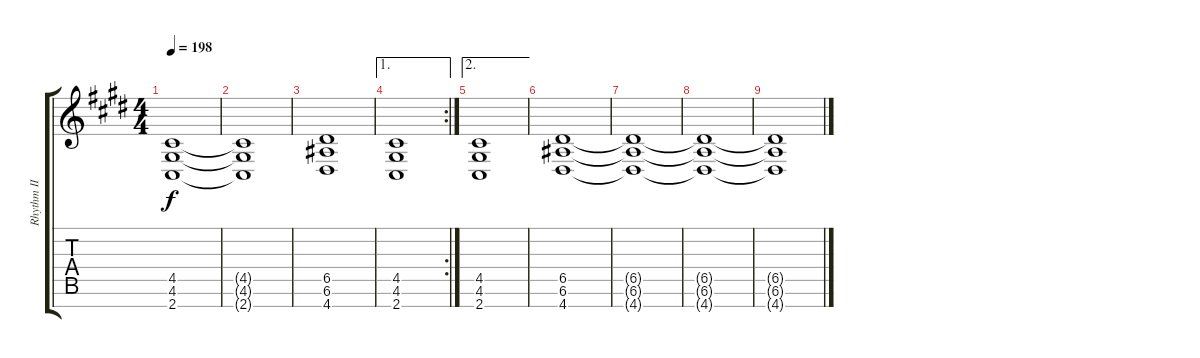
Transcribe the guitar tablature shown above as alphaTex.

\track ("Rhythm II" "Rhythm II") {instrument distortionguitar}
\staff {score tabs}
\tuning (E4 B3 G3 D3 A2 E2 B1) {hide}
\ts (4 4)
\tempo 198
\clef g2
\ks e
(4.5 4.6 2.7).1{dy f} |
(4.5{t} 4.6{t} 2.7{t}).1 |
(6.5 6.6 4.7).1 |
\ae 1
\rc 2
(4.5 4.6 2.7).1 |
\ae 2
(4.5 4.6 2.7).1 |
(6.5 6.6 4.7).1 |
(6.5{t} 6.6{t} 4.7{t}).1 |
(6.5{t} 6.6{t} 4.7{t}).1 |
(6.5{t} 6.6{t} 4.7{t}).1
